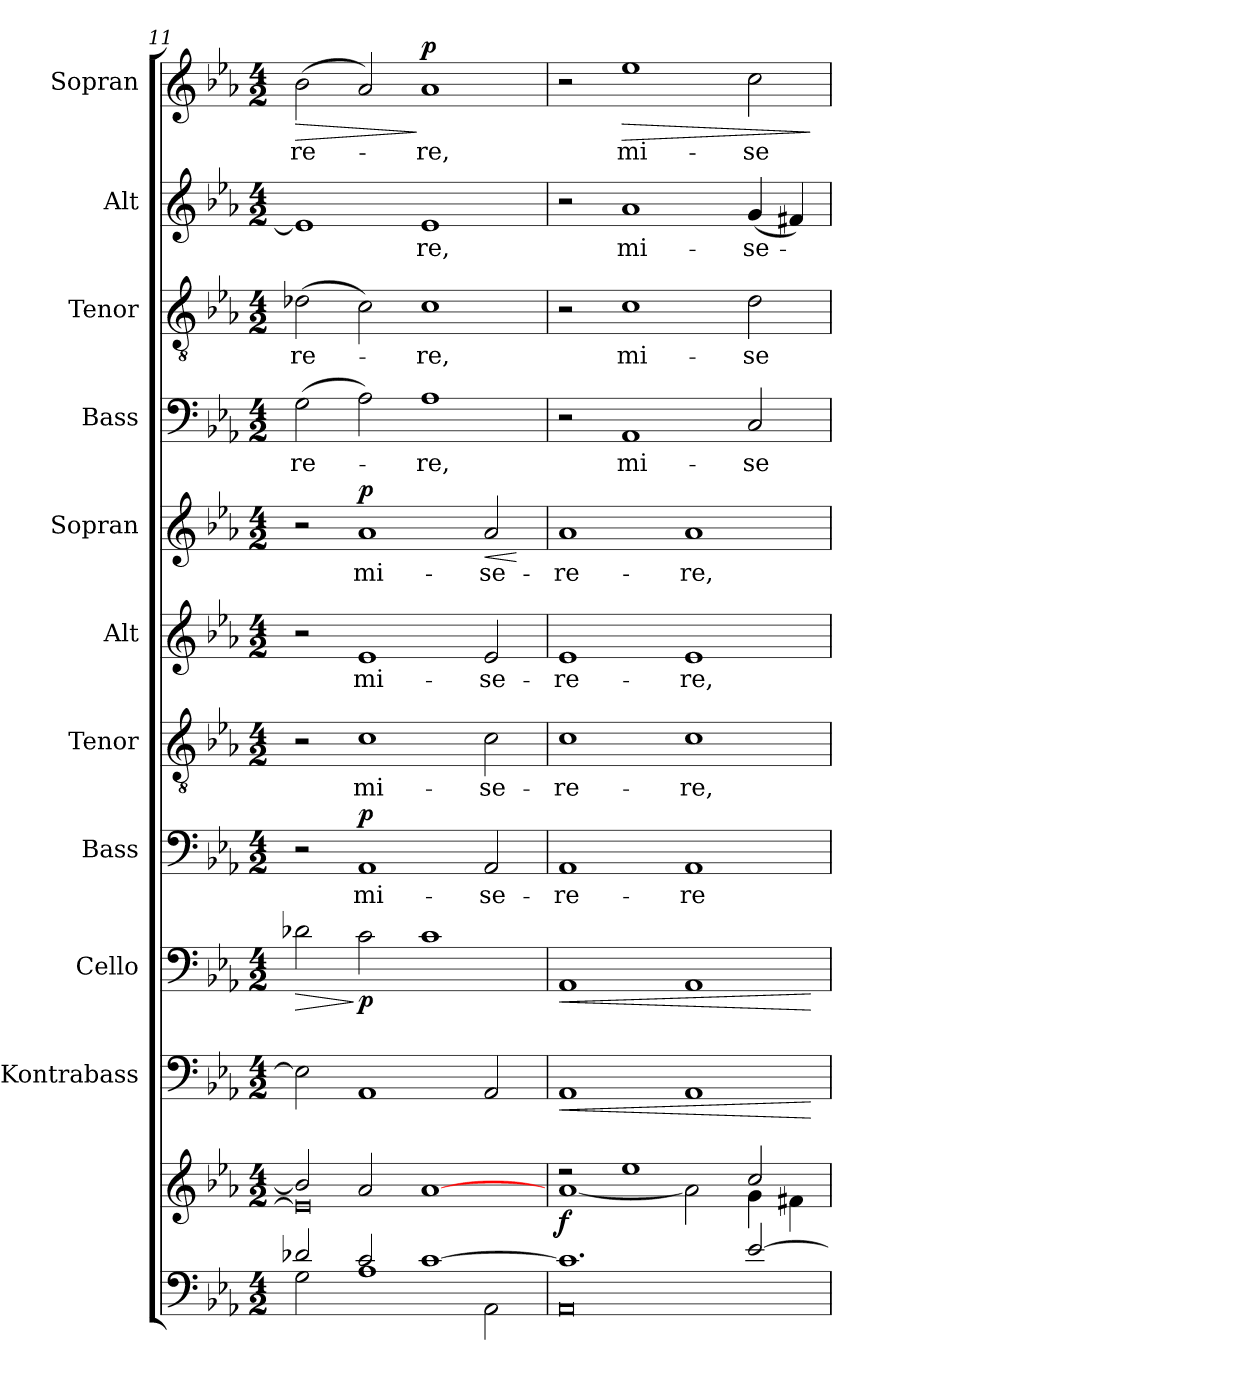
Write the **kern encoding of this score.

**kern	**kern	**dynam	**kern	**dynam	**kern	**dynam	**kern	**text	**dynam	**kern	**text	**kern	**text	**kern	**text	**dynam	**kern	**text	**kern	**text	**kern	**text	**kern	**text	**dynam
*part11	*part11	*part11	*part10	*part10	*part9	*part9	*part8	*part8	*part8	*part7	*part7	*part6	*part6	*part5	*part5	*part5	*part4	*part4	*part3	*part3	*part2	*part2	*part1	*part1	*part1
*staff12	*staff11	*staff11/12	*staff10	*staff10	*staff9	*staff9	*staff8	*staff8	*staff8	*staff7	*staff7	*staff6	*staff6	*staff5	*staff5	*staff5	*staff4	*staff4	*staff3	*staff3	*staff2	*staff2	*staff1	*staff1	*staff1
*	*	*	*I"Kontrabass	*	*I"Cello	*	*I"Bass	*	*	*I"Tenor	*	*I"Alt	*	*I"Sopran	*	*	*I"Bass	*	*I"Tenor	*	*I"Alt	*	*I"Sopran	*	*
*	*	*	*I'Kb.	*	*	*	*I'B.	*	*	*I'T.	*	*I'A.	*	*I'S.	*	*	*I'B.	*	*I'T.	*	*I'A.	*	*I'S.	*	*
*clefF4	*clefG2	*	*clefF4	*	*clefF4	*	*clefF4	*	*	*clefGv2	*	*clefG2	*	*clefG2	*	*	*clefF4	*	*clefGv2	*	*clefG2	*	*clefG2	*	*
*	*	*	*ITrd7c12	*	*	*	*	*	*	*	*	*	*	*	*	*	*	*	*	*	*	*	*	*	*
*k[b-e-a-]	*k[b-e-a-]	*	*k[b-e-a-]	*	*k[b-e-a-]	*	*k[b-e-a-]	*	*	*k[b-e-a-]	*	*k[b-e-a-]	*	*k[b-e-a-]	*	*	*k[b-e-a-]	*	*k[b-e-a-]	*	*k[b-e-a-]	*	*k[b-e-a-]	*	*
*E-:	*E-:	*	*E-:	*	*E-:	*	*E-:	*	*	*E-:	*	*E-:	*	*E-:	*	*	*E-:	*	*E-:	*	*E-:	*	*E-:	*	*
*M4/2	*M4/2	*	*M4/2	*	*M4/2	*	*M4/2	*	*	*M4/2	*	*M4/2	*	*M4/2	*	*	*M4/2	*	*M4/2	*	*M4/2	*	*M4/2	*	*
=11	=11	=11	=11	=11	=11	=11	=11	=11	=11	=11	=11	=11	=11	=11	=11	=11	=11	=11	=11	=11	=11	=11	=11	=11	=11
*^	*^	*	*	*	*	*	*	*	*	*	*	*	*	*	*	*	*	*	*	*	*	*	*	*	*
!	!	!	!	!	!	!	!	!LO:HP:b	!	!	!	!	!	!	!	!	!	!	!	!LO:LY:b	!	!LO:LY:b	!	!	!	!LO:LY:b	!LO:HP:b
2d-X/	2G\	2b-/]	0e-]	.	2EE-\]	.	2d-X\	>	2r	.	.	2r	.	2r	.	2r	.	.	(>2G\	-re-	(>2d-X\	-re-	1e-]	.	(>2b-\	-re-	>
!	!	!	!	!	!	!	!	!LO:DY:n=1:b	!	!LO:LY:b	!LO:DY:a	!	!LO:LY:b	!	!LO:LY:b	!	!LO:LY:b	!LO:DY:a	!	!	!	!	!	!	!	!	!
2c/	1A-	2a-/	.	.	1AAA-	.	2c\	] p	1AA-	mi-	p	1c	mi-	1e-	mi-	1a-	mi-	p	2A-\)	.	2c\)	.	.	.	2a-/)	.	.
!	!	!	!	!	!	!	!	!	!	!	!	!	!	!	!	!	!	!	!	!LO:LY:b	!	!LO:LY:b	!	!LO:LY:b	!	!LO:LY:b	!LO:DY:n=1:a
[>1c	.	[>1a-	.	.	.	.	1c	.	.	.	.	.	.	.	.	.	.	.	1A-	-re,	1c	-re,	1e-	-re,	1a-	-re,	] p
!	!	!	!	!	!	!	!	!	!	!LO:LY:b	!	!	!LO:LY:b	!	!LO:LY:b	!	!LO:LY:b	!LO:HP:b	!	!	!	!	!	!	!	!	!
.	2AA-\	.	.	.	2AAA-/	.	.	.	2AA-/	-se-	.	2c\	-se-	2e-/	-se-	2a-/	-se-	<	.	.	.	.	.	.	.	.	.
*v	*v	*	*	*	*	*	*	*	*	*	*	*	*	*	*	*	*	*	*	*	*	*	*	*	*	*	*
*	*v	*v	*	*	*	*	*	*	*	*	*	*	*	*	*	*	*	*	*	*	*	*	*	*	*	*
.	.	.	.	.	.	.	.	.	.	.	.	.	.	.	.	[	.	.	.	.	.	.	.	.	.
=12	=12	=12	=12	=12	=12	=12	=12	=12	=12	=12	=12	=12	=12	=12	=12	=12	=12	=12	=12	=12	=12	=12	=12	=12	=12
*^	*^	*	*	*	*	*	*	*	*	*	*	*	*	*	*	*	*	*	*	*	*	*	*	*	*
!	!	!	!	!LO:DY:b	!	!LO:HP:b	!	!LO:HP:b	!	!LO:LY:b	!	!	!LO:LY:b	!	!LO:LY:b	!	!LO:LY:b	!	!	!	!	!	!	!	!	!	!
1.c]	0AA-	2rdd	[<1a-	f	1AAA-	<	1AA-	<	1AA-	-re-	.	1c	-re-	1e-	-re-	1a-	-re-	.	2r	.	2r	.	2r	.	2r	.	.
!	!	!	!	!	!	!	!	!	!	!	!	!	!	!	!	!	!	!	!	!LO:LY:b	!	!LO:LY:b	!	!LO:LY:b	!	!LO:LY:b	!LO:HP:b
.	.	1ee-	.	.	.	.	.	.	.	.	.	.	.	.	.	.	.	.	1AA-	mi-	1c	mi-	1a-	mi-	1ee-	mi-	>
!	!	!	!	!	!	!	!	!	!	!LO:LY:b	!	!	!LO:LY:b	!	!LO:LY:b	!	!LO:LY:b	!	!	!	!	!	!	!	!	!	!
.	.	.	2a-\]	.	1AAA-	.	1AA-	.	1AA-	-re	.	1c	-re,	1e-	-re,	1a-	-re,	.	.	.	.	.	.	.	.	.	.
!	!	!	!	!	!	!	!	!	!	!	!	!	!	!	!	!	!	!	!	!LO:LY:b	!	!LO:LY:b	!	!LO:LY:b	!	!LO:LY:b	!
[>2e-/	.	2cc/	4g\	.	.	.	.	.	.	.	.	.	.	.	.	.	.	.	2C/	-se-	2d\	-se-	(<4g/	-se-	2cc\	-se-	.
.	.	.	4f#X\	.	.	.	.	.	.	.	.	.	.	.	.	.	.	.	.	.	.	.	4f#X/)	.	.	.	.
*v	*v	*	*	*	*	*	*	*	*	*	*	*	*	*	*	*	*	*	*	*	*	*	*	*	*	*	*
*	*v	*v	*	*	*	*	*	*	*	*	*	*	*	*	*	*	*	*	*	*	*	*	*	*	*	*
.	.	.	.	[	.	[	.	.	.	.	.	.	.	.	.	.	.	.	.	.	.	.	.	.	]
=	=	=	=	=	=	=	=	=	=	=	=	=	=	=	=	=	=	=	=	=	=	=	=	=	=
*-	*-	*-	*-	*-	*-	*-	*-	*-	*-	*-	*-	*-	*-	*-	*-	*-	*-	*-	*-	*-	*-	*-	*-	*-	*-
